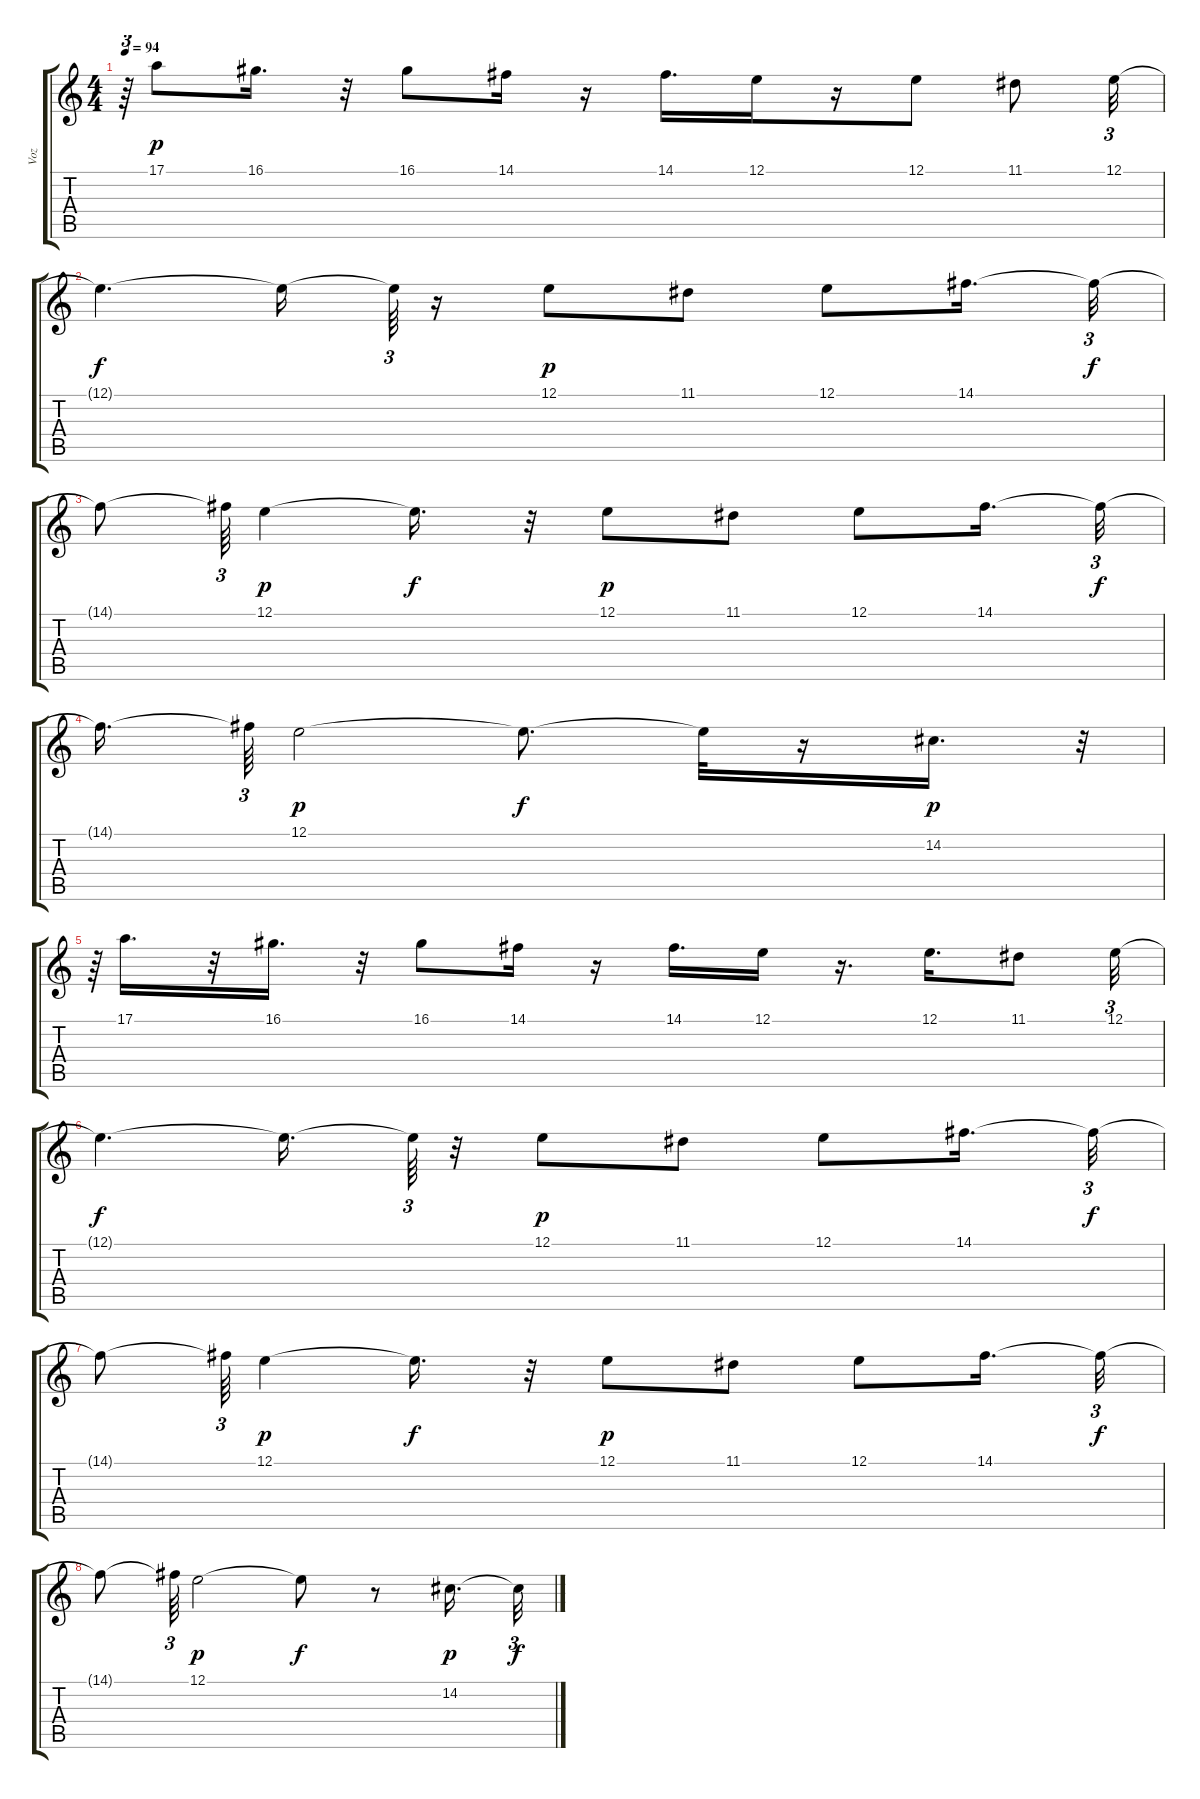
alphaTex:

\track ("Voz" "Voz") {instrument flute}
\staff {score tabs}
\tuning (E4 B3 G3 D3 A2 E2) {hide}
\ts (4 4)
\tempo 94
\clef g2
\ks c
r.64{tu (3 2) dy p} 17.1.8 16.1.16{d} r.32 16.1.8 14.1.16 r.16 14.1.16{d} 12.1.16 r.16 12.1.8 11.1.8 12.1.32{tu (3 2)} |
12.1{t}.4{d dy f} 12.1{t}.16 12.1{t}.64{tu (3 2)} r.16 12.1.8{dy p} 11.1.8 12.1.8 14.1.16{d} 14.1{t}.32{tu (3 2) dy f} |
14.1{t}.8 14.1{t}.64{tu (3 2)} 12.1.4{dy p} 12.1{t}.16{d dy f} r.32 12.1.8{dy p} 11.1.8 12.1.8 14.1.16{d} 14.1{t}.32{tu (3 2) dy f} |
14.1{t}.16{d} 14.1{t}.64{tu (3 2)} 12.1.2{dy p} 12.1{t}.8{d dy f} 12.1{t}.32 r.16 14.2.16{d dy p} r.32{tu (3 2)} |
r.64{tu (3 2)} 17.1.16{d} r.32 16.1.16{d} r.32 16.1.8 14.1.16 r.16 14.1.16{d} 12.1.16 r.16{d} 12.1.16{d} 11.1.8 12.1.32{tu (3 2)} |
12.1{t}.4{d dy f} 12.1{t}.16{d} 12.1{t}.64{tu (3 2)} r.32 12.1.8{dy p} 11.1.8 12.1.8 14.1.16{d} 14.1{t}.32{tu (3 2) dy f} |
14.1{t}.8 14.1{t}.64{tu (3 2)} 12.1.4{dy p} 12.1{t}.16{d dy f} r.32 12.1.8{dy p} 11.1.8 12.1.8 14.1.16{d} 14.1{t}.32{tu (3 2) dy f} |
14.1{t}.8 14.1{t}.64{tu (3 2)} 12.1.2{dy p} 12.1{t}.8{dy f} r.8 14.2.16{d dy p} 14.2{t}.32{tu (3 2) dy f}
